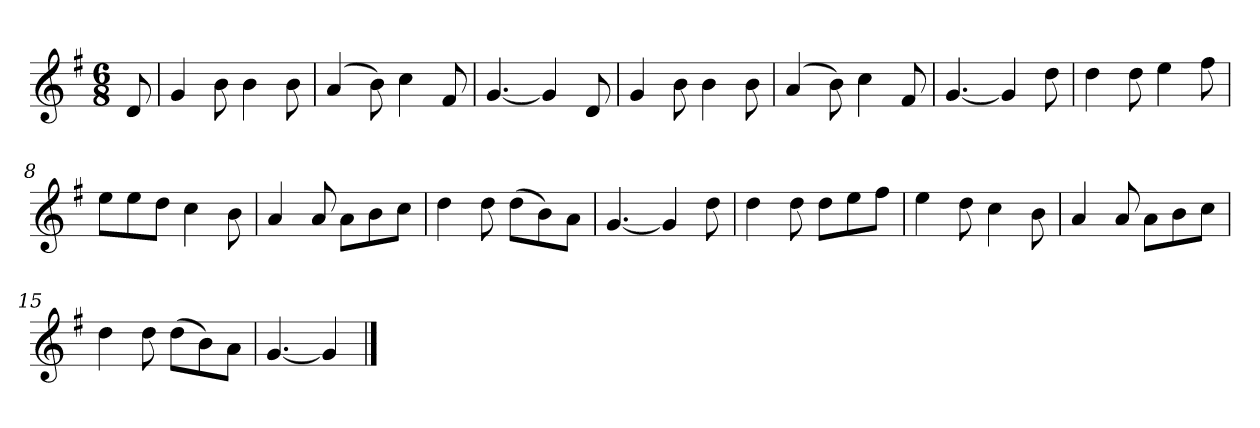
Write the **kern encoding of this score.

**kern
*part1
*staff1
*k[f#]
*M6/8
*MM120
=
8d
=1
4g
8b
4b
8b
=2
(4a
8b)
4cc
8f#
=3
[4.g
4g]
8d
=4
4g
8b
4b
8b
=5
(4a
8b)
4cc
8f#
=6
[4.g
4g]
8dd
=7
4dd
8dd
4ee
8ff#
=8
8eeL
8ee
8ddJ
4cc
8b
=9
4a
8a
8aL
8b
8ccJ
=10
4dd
8dd
(8ddL
8b)
8aJ
=11
[4.g
4g]
8dd
=12
4dd
8dd
8ddL
8ee
8ff#J
=13
4ee
8dd
4cc
8b
=14
4a
8a
8aL
8b
8ccJ
=15
4dd
8dd
(8ddL
8b)
8aJ
=16
[4.g
4g]
==
*-
